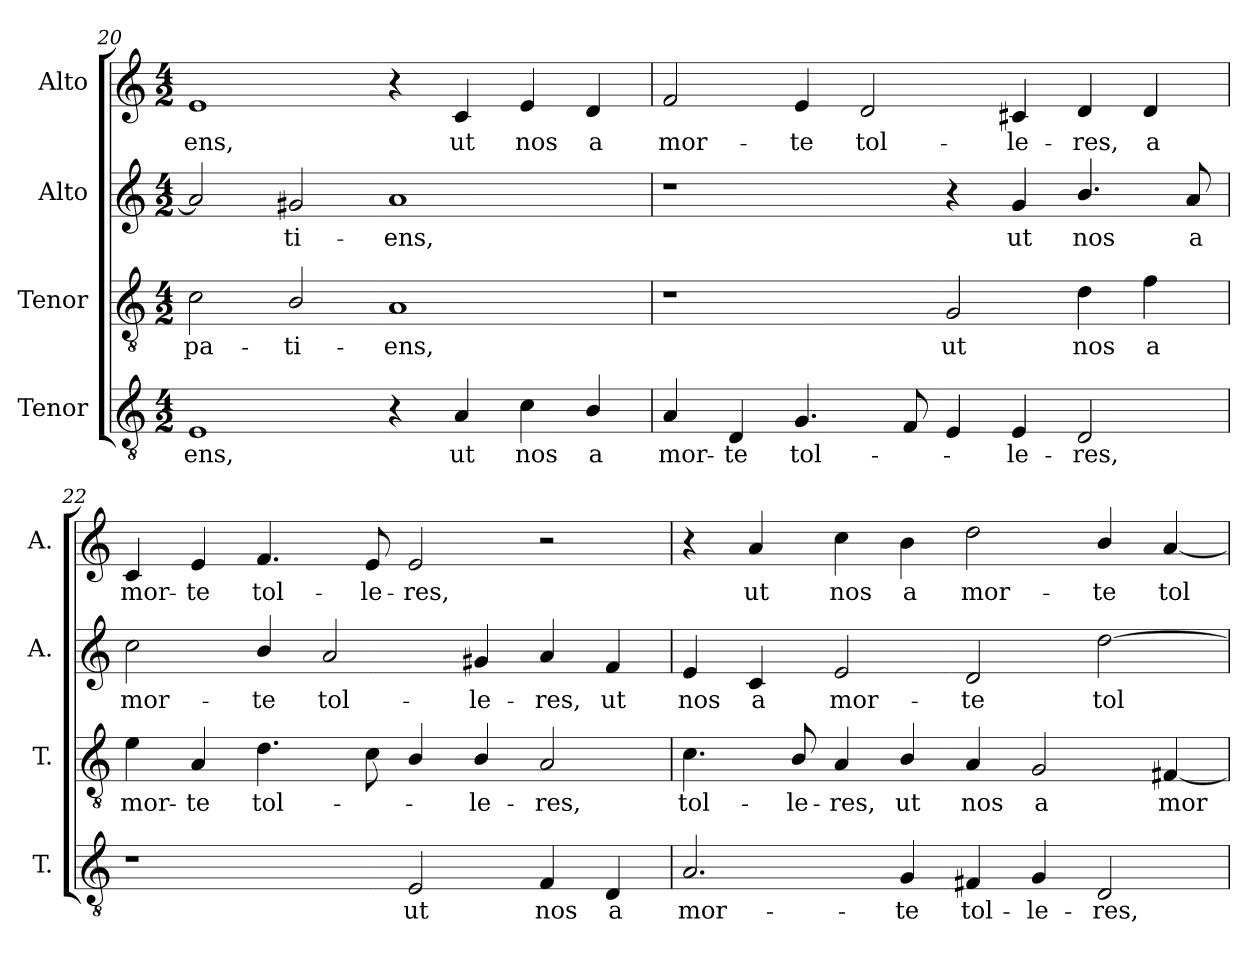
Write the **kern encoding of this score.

**kern	**text	**kern	**text	**kern	**text	**kern	**text
*part4	*part4	*part3	*part3	*part2	*part2	*part1	*part1
*staff4	*staff4	*staff3	*staff3	*staff2	*staff2	*staff1	*staff1
*I"Tenor	*	*I"Tenor	*	*I"Alto	*	*I"Alto	*
*I'T.	*	*I'T.	*	*I'A.	*	*I'A.	*
*clefGv2	*	*clefGv2	*	*clefG2	*	*clefG2	*
*ITrd7c12	*	*ITrd7c12	*	*	*	*	*
*k[]	*	*k[]	*	*k[]	*	*k[]	*
*C:	*	*C:	*	*C:	*	*C:	*
*M4/2	*	*M4/2	*	*M4/2	*	*M4/2	*
=20	=20	=20	=20	=20	=20	=20	=20
!	!LO:LY:b:color=#000000	!	!	!	!	!	!
!	!	!	!LO:LY:b:color=#000000	!	!	!	!
!	!	!	!	!	!	!	!LO:LY:b:color=#000000
1EEi	-ens,	2Ci\	pa-	2ai/]	.	1ei	-ens,
!	!	!	!LO:LY:b:color=#000000	!	!	!	!
!	!	!	!	!	!LO:LY:b:color=#000000	!	!
.	.	2BBi/	-ti-	2g#Xi/	-ti-	.	.
!	!	!	!LO:LY:b:color=#000000	!	!	!	!
!	!	!	!	!	!LO:LY:b:color=#000000	!	!
4r	.	1AAi	-ens,	1ai	-ens,	4r	.
!	!LO:LY:b:color=#000000	!	!	!	!	!	!
!	!	!	!	!	!	!	!LO:LY:b:color=#000000
4AAi/	ut	.	.	.	.	4ci/	ut
!	!LO:LY:b:color=#000000	!	!	!	!	!	!
!	!	!	!	!	!	!	!LO:LY:b:color=#000000
4Ci\	nos	.	.	.	.	4ei/	nos
!	!LO:LY:b:color=#000000	!	!	!	!	!	!
!	!	!	!	!	!	!	!LO:LY:b:color=#000000
4BBi/	a	.	.	.	.	4di/	a
=21	=21	=21	=21	=21	=21	=21	=21
!	!LO:LY:b:color=#000000	!	!	!	!	!	!
!	!	!	!	!	!	!	!LO:LY:b:color=#000000
4AAi/	mor-	1r	.	1r	.	2fi/	mor-
!	!LO:LY:b:color=#000000	!	!	!	!	!	!
4DDi/	-te	.	.	.	.	.	.
!	!LO:LY:b:color=#000000	!	!	!	!	!	!
!	!	!	!	!	!	!	!LO:LY:b:color=#000000
4.GGi/	tol-	.	.	.	.	4ei/	-te
!	!	!	!	!	!	!	!LO:LY:b:color=#000000
.	.	.	.	.	.	2di/	tol-
8FFi/	.	.	.	.	.	.	.
!	!	!	!LO:LY:b:color=#000000	!	!	!	!
4EEi/	.	2GGi/	ut	4r	.	.	.
!	!LO:LY:b:color=#000000	!	!	!	!	!	!
!	!	!	!	!	!LO:LY:b:color=#000000	!	!
!	!	!	!	!	!	!	!LO:LY:b:color=#000000
4EEi/	-le-	.	.	4gi/	ut	4c#Xi/	-le-
!	!LO:LY:b:color=#000000	!	!	!	!	!	!
!	!	!	!LO:LY:b:color=#000000	!	!	!	!
!	!	!	!	!	!LO:LY:b:color=#000000	!	!
!	!	!	!	!	!	!	!LO:LY:b:color=#000000
2DDi/	-res,	4Di\	nos	4.bi/	nos	4di/	-res,
!	!	!	!LO:LY:b:color=#000000	!	!	!	!
!	!	!	!	!	!	!	!LO:LY:b:color=#000000
.	.	4Fi\	a	.	.	4di/	a
!	!	!	!	!	!LO:LY:b:color=#000000	!	!
.	.	.	.	8ai/	a	.	.
!!LO:LB:g=z
=22	=22	=22	=22	=22	=22	=22	=22
!	!	!	!LO:LY:b:color=#000000	!	!	!	!
!	!	!	!	!	!LO:LY:b:color=#000000	!	!
!	!	!	!	!	!	!	!LO:LY:b:color=#000000
1r	.	4Ei\	mor-	2cci\	mor-	4ci/	mor-
!	!	!	!LO:LY:b:color=#000000	!	!	!	!
!	!	!	!	!	!	!	!LO:LY:b:color=#000000
.	.	4AAi/	-te	.	.	4ei/	-te
!	!	!	!LO:LY:b:color=#000000	!	!	!	!
!	!	!	!	!	!LO:LY:b:color=#000000	!	!
!	!	!	!	!	!	!	!LO:LY:b:color=#000000
.	.	4.Di\	tol-	4bi/	-te	4.fi/	tol-
!	!	!	!	!	!LO:LY:b:color=#000000	!	!
.	.	.	.	2ai/	tol-	.	.
!	!	!	!	!	!	!	!LO:LY:b:color=#000000
.	.	8Ci\	.	.	.	8ei/	-le-
!	!LO:LY:b:color=#000000	!	!	!	!	!	!
!	!	!	!	!	!	!	!LO:LY:b:color=#000000
2EEi/	ut	4BBi/	.	.	.	2ei/	-res,
!	!	!	!LO:LY:b:color=#000000	!	!	!	!
!	!	!	!	!	!LO:LY:b:color=#000000	!	!
.	.	4BBi/	-le-	4g#Xi/	-le-	.	.
!	!LO:LY:b:color=#000000	!	!	!	!	!	!
!	!	!	!LO:LY:b:color=#000000	!	!	!	!
!	!	!	!	!	!LO:LY:b:color=#000000	!	!
4FFi/	nos	2AAi/	-res,	4ai/	-res,	2r	.
!	!LO:LY:b:color=#000000	!	!	!	!	!	!
!	!	!	!	!	!LO:LY:b:color=#000000	!	!
4DDi/	a	.	.	4fi/	ut	.	.
=23	=23	=23	=23	=23	=23	=23	=23
!	!LO:LY:b:color=#000000	!	!	!	!	!	!
!	!	!	!LO:LY:b:color=#000000	!	!	!	!
!	!	!	!	!	!LO:LY:b:color=#000000	!	!
2.AAi/	mor-	4.Ci\	tol-	4ei/	nos	4r	.
!	!	!	!	!	!LO:LY:b:color=#000000	!	!
!	!	!	!	!	!	!	!LO:LY:b:color=#000000
.	.	.	.	4ci/	a	4ai/	ut
!	!	!	!LO:LY:b:color=#000000	!	!	!	!
.	.	8BBi/	-le-	.	.	.	.
!	!	!	!LO:LY:b:color=#000000	!	!	!	!
!	!	!	!	!	!LO:LY:b:color=#000000	!	!
!	!	!	!	!	!	!	!LO:LY:b:color=#000000
.	.	4AAi/	-res,	2ei/	mor-	4cci\	nos
!	!LO:LY:b:color=#000000	!	!	!	!	!	!
!	!	!	!LO:LY:b:color=#000000	!	!	!	!
!	!	!	!	!	!	!	!LO:LY:b:color=#000000
4GGi/	-te	4BBi/	ut	.	.	4bi\	a
!	!LO:LY:b:color=#000000	!	!	!	!	!	!
!	!	!	!LO:LY:b:color=#000000	!	!	!	!
!	!	!	!	!	!LO:LY:b:color=#000000	!	!
!	!	!	!	!	!	!	!LO:LY:b:color=#000000
4FF#Xi/	tol-	4AAi/	nos	2di/	-te	2ddi\	mor-
!	!LO:LY:b:color=#000000	!	!	!	!	!	!
!	!	!	!LO:LY:b:color=#000000	!	!	!	!
4GGi/	-le-	2GGi/	a	.	.	.	.
!	!LO:LY:b:color=#000000	!	!	!	!	!	!
!	!	!	!	!	!LO:LY:b:color=#000000	!	!
!	!	!	!	!	!	!	!LO:LY:b:color=#000000
2DDi/	-res,	.	.	[2ddi\	tol-	4bi/	-te
!	!	!	!LO:LY:b:color=#000000	!	!	!	!
!	!	!	!	!	!	!	!LO:LY:b:color=#000000
.	.	[4FF#Xi/	mor-	.	.	[4ai/	tol-
=	=	=	=	=	=	=	=
*-	*-	*-	*-	*-	*-	*-	*-
